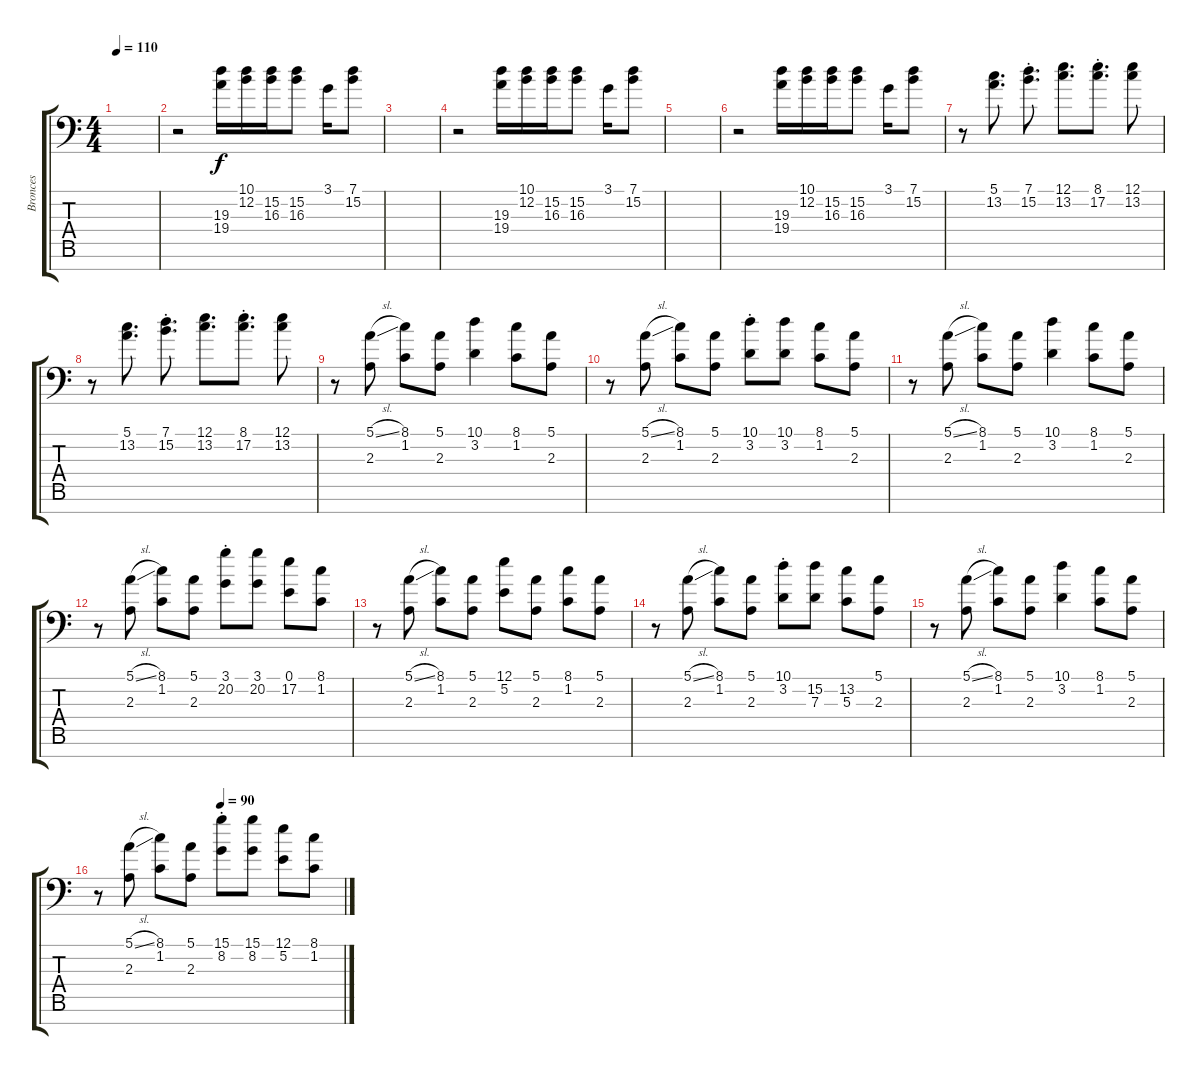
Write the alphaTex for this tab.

\track ("Bronces" "Bronces") {instrument brasssection}
\staff {score tabs}
\tuning (E4 B3 G3 D3 A2 E2 C-1) {hide}
\ts (4 4)
\tempo 110
\clef f4
\ks c
|
r.2 (19.3 19.4).16 (10.1 12.2).16 (15.2 16.3).16 (15.2 16.3).8 3.1.16 (7.1 15.2).8 |
|
r.2 (19.3 19.4).16 (10.1 12.2).16 (15.2 16.3).16 (15.2 16.3).8 3.1.16 (7.1 15.2).8 |
|
r.2 (19.3 19.4).16 (10.1 12.2).16 (15.2 16.3).16 (15.2 16.3).8 3.1.16 (7.1 15.2).8 |
r.8 (5.1 13.2).8{d} (7.1{st} 15.2{st}).8{d} (12.1 13.2).8{d} (8.1{st} 17.2{st}).8{d} (12.1 13.2).8 |
r.8 (5.1 13.2).8{d} (7.1{st} 15.2{st}).8{d} (12.1 13.2).8{d} (8.1{st} 17.2{st}).8{d} (12.1 13.2).8 |
r.8{volume 16} (5.1{sl} 2.3).8 (8.1 1.2).8 (5.1 2.3).8 (10.1 3.2).4 (8.1 1.2).8 (5.1 2.3).8 |
r.8 (5.1{sl} 2.3).8 (8.1 1.2).8 (5.1 2.3).8 (10.1 3.2{st}).8 (10.1 3.2).8 (8.1 1.2).8 (5.1 2.3).8 |
r.8 (5.1{sl} 2.3).8 (8.1 1.2).8 (5.1 2.3).8 (10.1 3.2).4 (8.1 1.2).8 (5.1 2.3).8 |
r.8 (5.1{sl} 2.3).8 (8.1 1.2).8 (5.1 2.3).8 (3.1{st} 20.2).8 (3.1 20.2).8 (0.1 17.2).8 (8.1 1.2).8 |
r.8 (5.1{sl} 2.3).8 (8.1 1.2).8 (5.1 2.3).8 (12.1 5.2).8 (5.1 2.3).8 (8.1 1.2).8 (5.1 2.3).8 |
r.8 (5.1{sl} 2.3).8 (8.1 1.2).8 (5.1 2.3).8 (10.1{st} 3.2).8 (15.2 7.3).8 (13.2 5.3).8 (5.1 2.3).8 |
r.8 (5.1{sl} 2.3).8 (8.1 1.2).8 (5.1 2.3).8 (10.1 3.2).4 (8.1 1.2).8 (5.1 2.3).8 |
\tempo (90 0.5)
r.8 (5.1{sl} 2.3).8 (8.1 1.2).8 (5.1 2.3).8 (15.1{st} 8.2).8 (15.1 8.2).8 (12.1 5.2).8 (8.1 1.2).8
